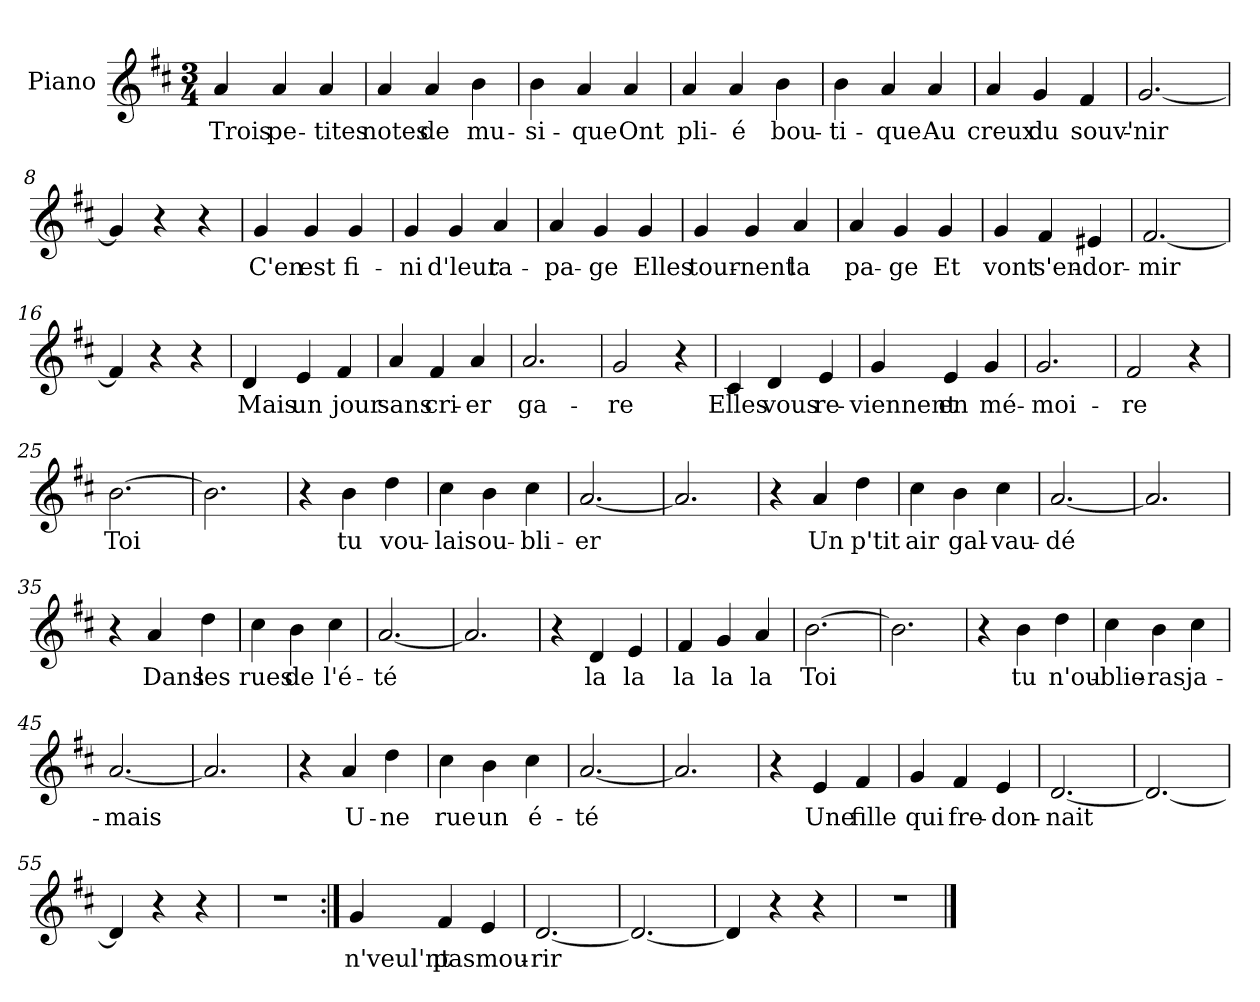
**kern	**text
*part1	*part1
*staff1	*staff1
*I"Piano	*
*I'Pno	*
*clefG2	*
*k[f#c#]	*
*D:	*
*M3/4	*
=1	=1
4a/	Trois
4a/	pe-
4a/	-tites
=2	=2
4a/	notes
4a/	de
4b\	mu-
=3	=3
4b\	-si-
4a/	-que
4a/	Ont
=4	=4
4a/	pli-
4a/	-é
4b\	bou-
=5	=5
4b\	-ti-
4a/	-que
4a/	Au
=6	=6
4a/	creux
4g/	du
4f#/	souv'-
=7	=7
[2.g/	-nir
=8	=8
4g/]	.
4r	.
4r	.
!!LO:LB:g=z
=9	=9
4g/	C'en
4g/	est
4g/	fi-
=10	=10
4g/	-ni
4g/	d'leur
4a/	ta-
=11	=11
4a/	-pa-
4g/	-ge
4g/	Elles
=12	=12
4g/	tour-
4g/	-nent
4a/	la
=13	=13
4a/	pa-
4g/	ge
4g/	Et
=14	=14
4g/	vont
4f#/	s'en-
4e#X/	-dor-
=15	=15
[2.f#/	-mir
=16	=16
4f#/]	.
4r	.
4r	.
!!LO:LB:g=z
=17	=17
4d/	Mais
4e/	un
4f#/	jour
=18	=18
4a/	sans
4f#/	cri-
4a/	-er
=19	=19
2.a/	ga-
=20	=20
2g/	-re
4r	.
=21	=21
4c#/	Elles
4d/	vous
4e/	re-
=22	=22
4g/	-viennent
4e/	en
4g/	mé-
=23	=23
2.g/	-moi-
=24	=24
2f#/	-re
4r	.
!!LO:LB:g=z
=25	=25
[2.b\	Toi
=26	=26
2.b\]	.
=27	=27
4r	.
4b\	tu
4dd\	vou-
=28	=28
4cc#\	-lais
4b\	ou-
4cc#\	-bli-
=29	=29
[2.a/	-er
=30	=30
2.a/]	.
=31	=31
4r	.
4a/	Un
4dd\	p'tit
=32	=32
4cc#\	air
4b\	gal-
4cc#\	-vau-
!!LO:LB:g=z
=33	=33
[2.a/	-dé
=34	=34
2.a/]	.
=35	=35
4r	.
4a/	Dans
4dd\	les
=36	=36
4cc#\	rues
4b\	de
4cc#\	l'é-
=37	=37
[2.a/	-té
=38	=38
2.a/]	.
=39	=39
4r	.
4d/	la
4e/	la
=40	=40
4f#/	la
4g/	la
4a/	la
!!LO:LB:g=z
=41	=41
[2.b\	Toi
=42	=42
2.b\]	.
=43	=43
4r	.
4b\	tu
4dd\	n'ou-
=44	=44
4cc#\	-blie-
4b\	-ras
4cc#\	ja-
=45	=45
[2.a/	-mais
=46	=46
2.a/]	.
=47	=47
4r	.
4a/	U-
4dd\	-ne
=48	=48
4cc#\	rue
4b\	un
4cc#\	é-
!!LO:LB:g=z
=49	=49
[2.a/	-té
=50	=50
2.a/]	.
=51	=51
4r	.
4e/	Une
4f#/	fille
=52	=52
4g/	qui
4f#/	fre-
4e/	-don-
=53	=53
[2.d/	-nait
=54	=54
2.d/_	.
=55	=55
4d/]	.
4r	.
4r	.
=56	=56
2.r	.
!!LO:LB:g=z
=57:|!	=57:|!
4g/	n'veul'nt
4f#/	pas
4e/	mou-
=58	=58
[2.d/	-rir
=59	=59
2.d/_	.
=60	=60
4d/]	.
4r	.
4r	.
=61	=61
2.r	.
==	==
*-	*-
